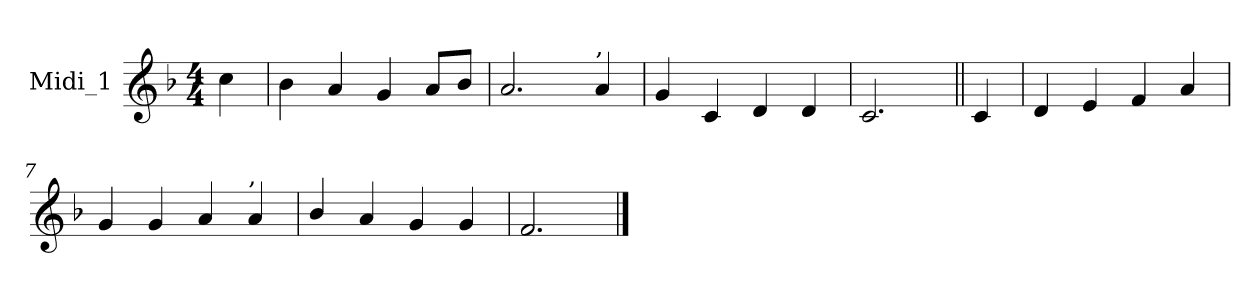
**kern
*part1
*staff1
*I"Midi_1
*clefG2
*k[b-]
*F:
*M4/4
=
4cc
=1
4b-
4a
4g
8aL
8b-J
=2
2.a
!LO:TX:a:t=,
4a
=3
4g
4c
4d
4d
=4
2.c
!!LO:LB:g=z
=5||
4c
=6
4d
4e
4f
4a
=7
4g
4g
4a
!LO:TX:a:t=,
4a
=8
4b-/
4a
4g
4g
=9
2.f
==
*-
